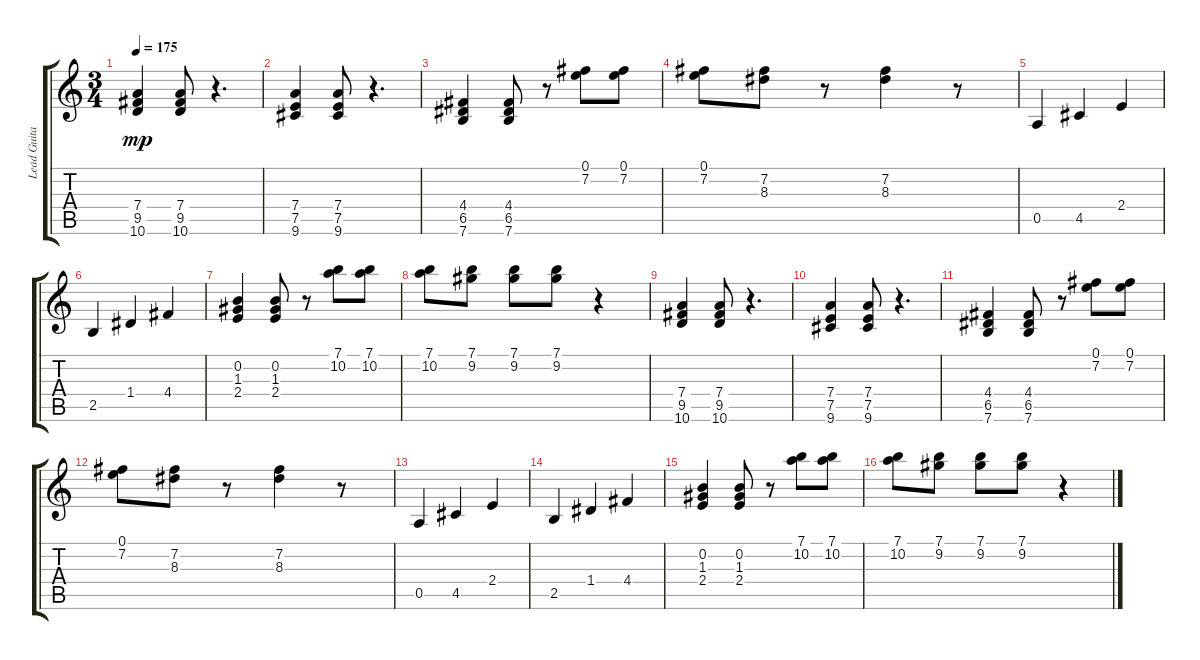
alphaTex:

\track ("Lead Guitar" "Lead Guita") {instrument distortionguitar}
\staff {score tabs}
\tuning (E4 B3 G3 D3 A2 E2) {hide}
\ts (3 4)
\tempo 175
\clef g2
\ks c
(7.4 9.5 10.6).4{dy mp} (7.4 9.5 10.6).8 r.4{d} |
(7.4 7.5 9.6).4 (7.4 7.5 9.6).8 r.4{d} |
(4.4 6.5 7.6).4 (4.4 6.5 7.6).8 r.8 (0.1 7.2).8 (0.1 7.2).8 |
(0.1 7.2).8 (7.2 8.3).8 r.8 (7.2 8.3).4 r.8 |
0.5.4 4.5.4 2.4.4 |
2.5.4 1.4.4 4.4.4 |
(0.2 1.3 2.4).4 (0.2 1.3 2.4).8 r.8 (7.1 10.2).8 (7.1 10.2).8 |
(7.1 10.2).8 (7.1 9.2).8 (7.1 9.2).8 (7.1 9.2).8 r.4 |
(7.4 9.5 10.6).4 (7.4 9.5 10.6).8 r.4{d} |
(7.4 7.5 9.6).4 (7.4 7.5 9.6).8 r.4{d} |
(4.4 6.5 7.6).4 (4.4 6.5 7.6).8 r.8 (0.1 7.2).8 (0.1 7.2).8 |
(0.1 7.2).8 (7.2 8.3).8 r.8 (7.2 8.3).4 r.8 |
0.5.4 4.5.4 2.4.4 |
2.5.4 1.4.4 4.4.4 |
(0.2 1.3 2.4).4 (0.2 1.3 2.4).8 r.8 (7.1 10.2).8 (7.1 10.2).8 |
(7.1 10.2).8 (7.1 9.2).8 (7.1 9.2).8 (7.1 9.2).8 r.4
